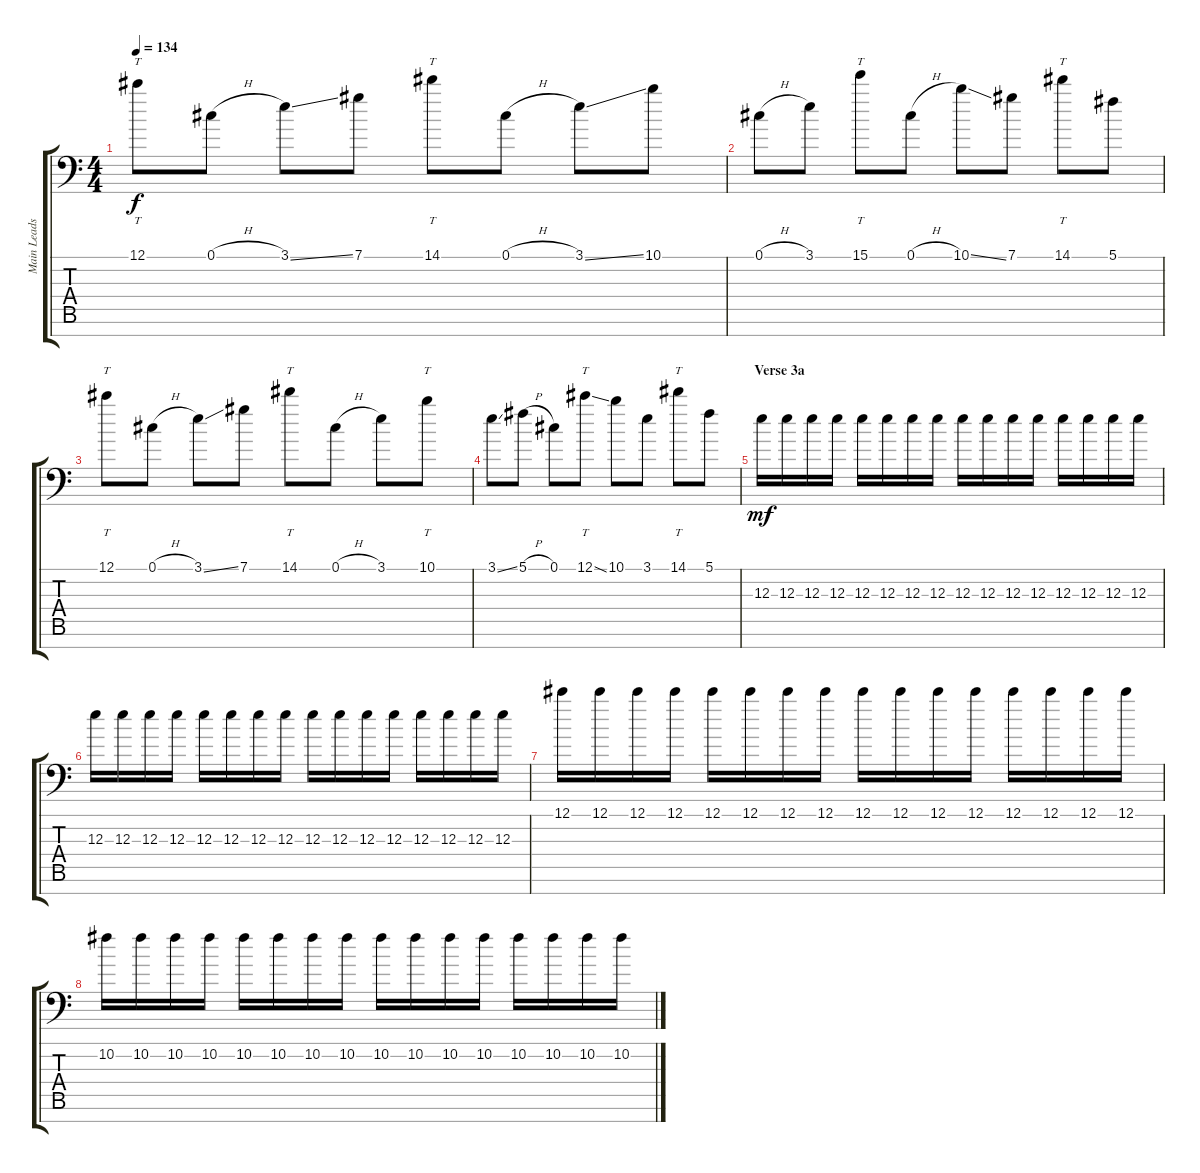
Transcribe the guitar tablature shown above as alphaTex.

\track ("Main Leads" "Main Leads") {instrument distortionguitar}
\staff {score tabs}
\tuning (Db4 Ab3 E3 B2 Gb2 Db2 Gb1) {hide}
\ts (4 4)
\tempo 134
\clef f4
\ks c
12.1.8{tt dy f} 0.1{h}.8 3.1{ss}.8 7.1.8 14.1.8{tt} 0.1{h}.8 3.1{ss}.8 10.1.8 |
0.1{h}.8 3.1.8 15.1.8{tt} 0.1{h}.8 10.1{ss}.8 7.1.8 14.1.8{tt} 5.1.8 |
12.1.8{tt} 0.1{h}.8 3.1{ss}.8 7.1.8 14.1.8{tt} 0.1{h}.8 3.1.8 10.1.8{tt} |
3.1{ss}.8 5.1{h}.8 0.1.8 12.1{ss}.8{tt} 10.1.8 3.1.8 14.1.8{tt} 5.1.8 |
\section ("" "Verse 3a")
12.3.16{dy mf} 12.3.16 12.3.16 12.3.16 12.3.16 12.3.16 12.3.16 12.3.16 12.3.16 12.3.16 12.3.16 12.3.16 12.3.16 12.3.16 12.3.16 12.3.16 |
12.3.16 12.3.16 12.3.16 12.3.16 12.3.16 12.3.16 12.3.16 12.3.16 12.3.16 12.3.16 12.3.16 12.3.16 12.3.16 12.3.16 12.3.16 12.3.16 |
12.1.16 12.1.16 12.1.16 12.1.16 12.1.16 12.1.16 12.1.16 12.1.16 12.1.16 12.1.16 12.1.16 12.1.16 12.1.16 12.1.16 12.1.16 12.1.16 |
10.2.16 10.2.16 10.2.16 10.2.16 10.2.16 10.2.16 10.2.16 10.2.16 10.2.16 10.2.16 10.2.16 10.2.16 10.2.16 10.2.16 10.2.16 10.2.16
